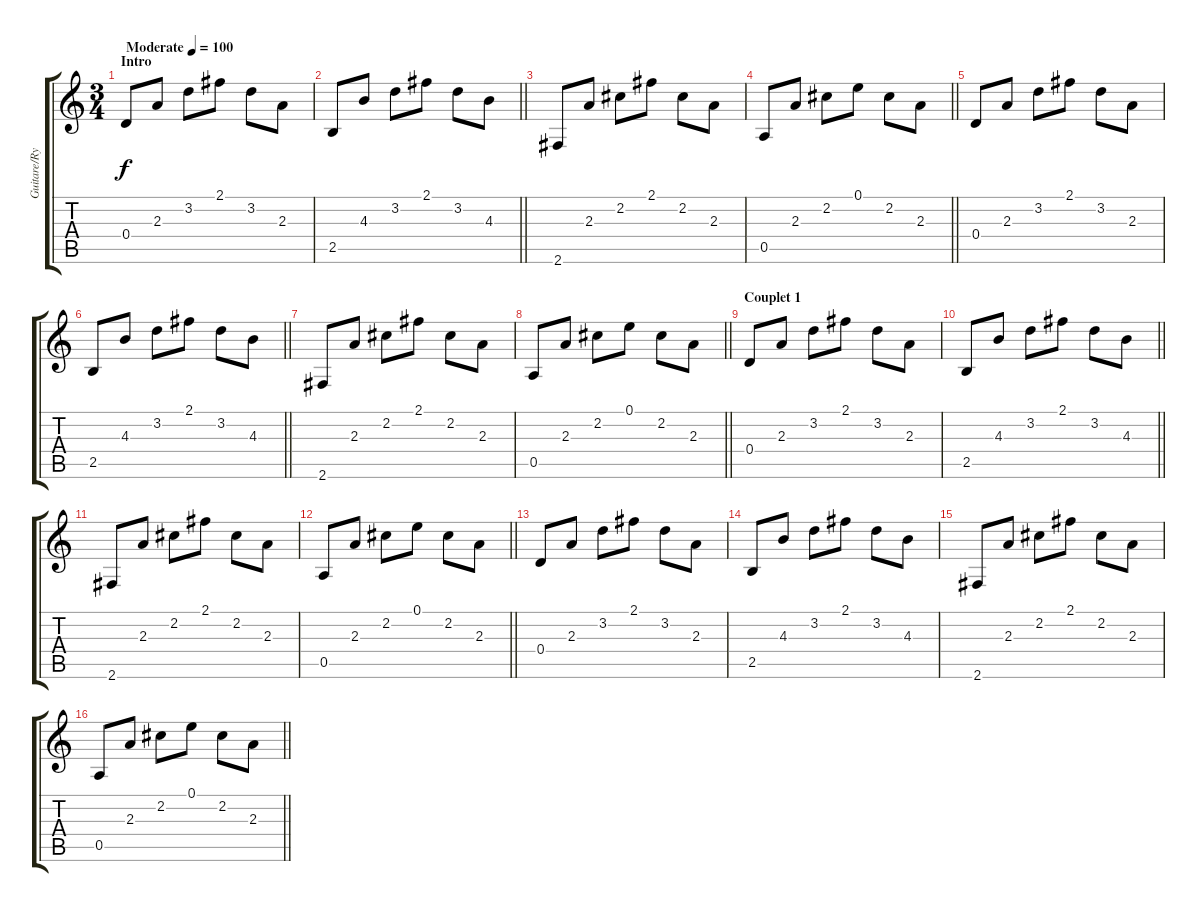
\track ("Guitare/Rythme" "Guitare/Ry") {instrument acousticguitarsteel}
\staff {score tabs}
\tuning (E4 B3 G3 D3 A2 E2) {hide}
\ts (3 4)
\section ("" "Intro")
\tempo (100 "Moderate")
\clef g2
\ks c
0.4.8{dy f instrument acousticguitarsteel} 2.3.8 3.2.8 2.1.8 3.2.8 2.3.8 |
\barLineRight lightlight
2.5.8 4.3.8 3.2.8 2.1.8 3.2.8 4.3.8 |
2.6.8 2.3.8 2.2.8 2.1.8 2.2.8 2.3.8 |
\barLineRight lightlight
0.5.8 2.3.8 2.2.8 0.1.8 2.2.8 2.3.8 |
0.4.8 2.3.8 3.2.8 2.1.8 3.2.8 2.3.8 |
\barLineRight lightlight
2.5.8 4.3.8 3.2.8 2.1.8 3.2.8 4.3.8 |
2.6.8 2.3.8 2.2.8 2.1.8 2.2.8 2.3.8 |
\barLineRight lightlight
0.5.8 2.3.8 2.2.8 0.1.8 2.2.8 2.3.8 |
\section ("" "Couplet 1")
0.4.8 2.3.8 3.2.8 2.1.8 3.2.8 2.3.8 |
\barLineRight lightlight
2.5.8 4.3.8 3.2.8 2.1.8 3.2.8 4.3.8 |
2.6.8 2.3.8 2.2.8 2.1.8 2.2.8 2.3.8 |
\barLineRight lightlight
0.5.8 2.3.8 2.2.8 0.1.8 2.2.8 2.3.8 |
0.4.8 2.3.8 3.2.8 2.1.8 3.2.8 2.3.8 |
2.5.8 4.3.8 3.2.8 2.1.8 3.2.8 4.3.8 |
2.6.8 2.3.8 2.2.8 2.1.8 2.2.8 2.3.8 |
\barLineRight lightlight
0.5.8 2.3.8 2.2.8 0.1.8 2.2.8 2.3.8
